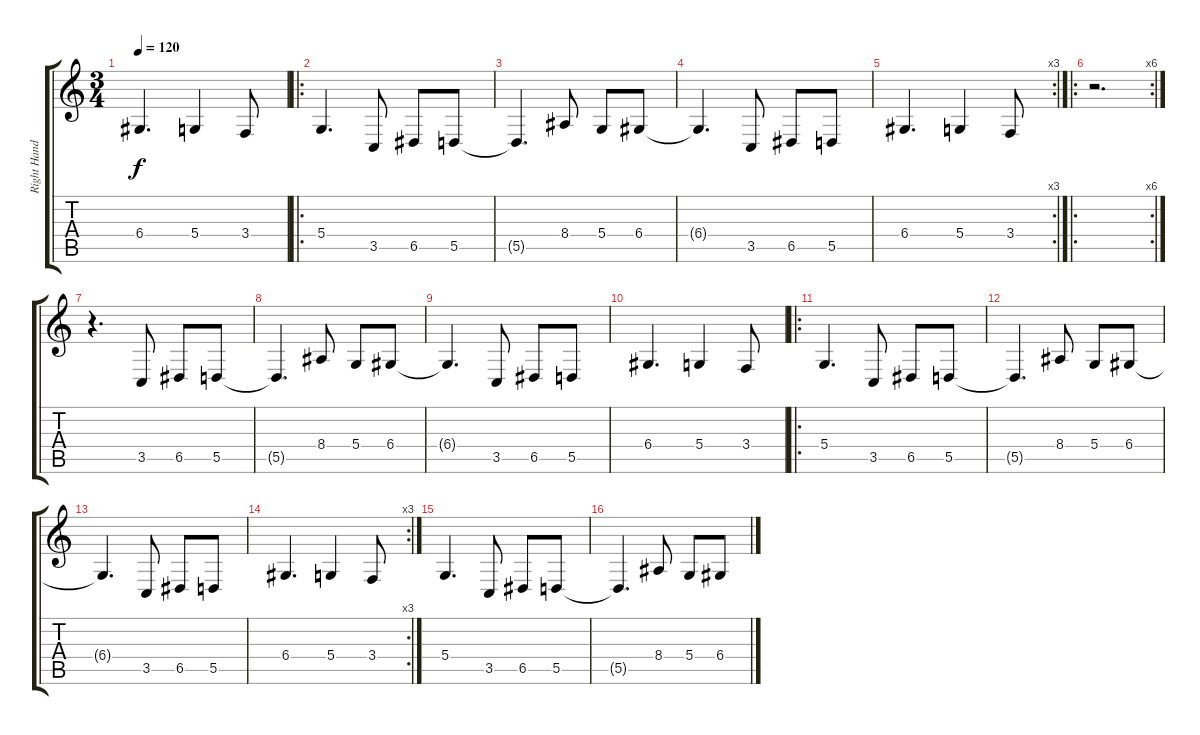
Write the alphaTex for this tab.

\track ("Right Hand" "Right Hand") {instrument acousticgrandpiano}
\staff {score tabs}
\tuning (E4 B3 G3 D3 A2 E2) {hide}
\ts (3 4)
\tempo 120
\clef g2
\ks c
6.4.4{d dy f} 5.4.4 3.4.8 |
\ro
5.4.4{d} 3.5.8 6.5.8 5.5.8 |
5.5{t}.4{d} 8.4.8 5.4.8 6.4.8 |
6.4{t}.4{d} 3.5.8 6.5.8 5.5.8 |
\rc 3
6.4.4{d} 5.4.4 3.4.8 |
\ro
\rc 6
r.2{d} |
r.4{d} 3.5.8 6.5.8 5.5.8 |
5.5{t}.4{d} 8.4.8 5.4.8 6.4.8 |
6.4{t}.4{d} 3.5.8 6.5.8 5.5.8 |
6.4.4{d} 5.4.4 3.4.8 |
\ro
5.4.4{d} 3.5.8 6.5.8 5.5.8 |
5.5{t}.4{d} 8.4.8 5.4.8 6.4.8 |
6.4{t}.4{d} 3.5.8 6.5.8 5.5.8 |
\rc 3
6.4.4{d} 5.4.4 3.4.8 |
5.4.4{d volume 1} 3.5.8 6.5.8 5.5.8 |
5.5{t}.4{d} 8.4.8 5.4.8 6.4.8
